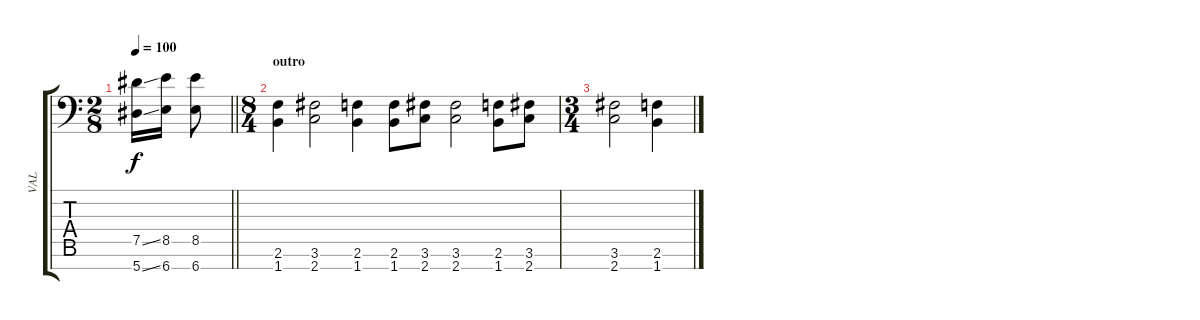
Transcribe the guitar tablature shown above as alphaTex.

\track ("VAL" "VAL") {instrument overdrivenguitar}
\staff {score tabs}
\tuning (Eb4 Bb3 Gb3 Db3 Ab2 Eb2 Bb1) {hide}
\ts (2 8)
\tempo 100
\clef f4
\barLineRight lightlight
\ks c
(7.5{ss} 5.7{ss}).16{dy f} (8.5 6.7).16 (8.5 6.7).8 |
\ts (8 4)
\section ("" "outro")
(2.6 1.7).4 (3.6 2.7).2 (2.6 1.7).4 (2.6 1.7).8 (3.6 2.7).8 (3.6 2.7).2 (2.6 1.7).8 (3.6 2.7).8 |
\ts (3 4)
(3.6 2.7).2 (2.6 1.7).4
